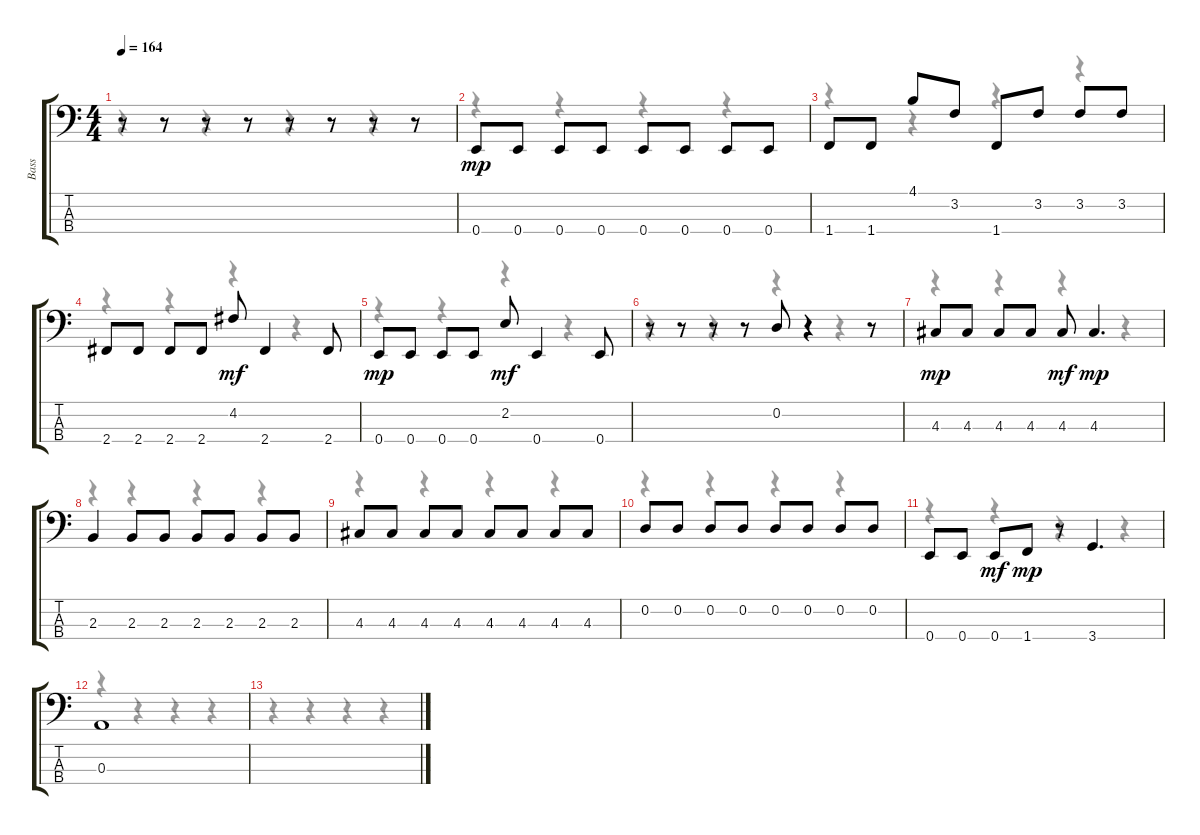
\track ("Bass" "Bass") {instrument electricbassfinger}
\staff {score tabs}
\tuning (G2 D2 A1 E1) {hide}
\voice
\ts (4 4)
\tempo 164
\clef f4
\ks c
r.8{dy mp} r.8 r.8 r.8 r.8 r.8 r.8 r.8 |
0.4.8 0.4.8 0.4.8 0.4.8 0.4.8 0.4.8 0.4.8 0.4.8 |
1.4.8 1.4.8 4.1.8 3.2.8 1.4.8 3.2.8 3.2.8 3.2.8 |
2.4.8 2.4.8 2.4.8 2.4.8 4.2.8{dy mf} 2.4.4 2.4.8 |
0.4.8{dy mp} 0.4.8 0.4.8 0.4.8 2.2.8{dy mf} 0.4.4 0.4.8 |
r.8 r.8 r.8 r.8 0.2.8 r.4 r.8 |
4.3.8{dy mp} 4.3.8 4.3.8 4.3.8 4.3.8{dy mf} 4.3.4{d dy mp} |
2.3.4 2.3.8 2.3.8 2.3.8 2.3.8 2.3.8 2.3.8 |
4.3.8 4.3.8 4.3.8 4.3.8 4.3.8 4.3.8 4.3.8 4.3.8 |
0.2.8 0.2.8 0.2.8 0.2.8 0.2.8 0.2.8 0.2.8 0.2.8 |
0.4.8 0.4.8 0.4.8{dy mf} 1.4.8{dy mp} r.8 3.4.4{d} |
0.3.1 |
\voice
\clef f4
\ottava regular
\simile none
\ks c
r.4{dy f} r.4 r.4 r.4 |
r.4 r.4 r.4 r.4 |
r.4 r.4 r.4 r.4 |
r.4 r.4 r.4 r.4 |
r.4 r.4 r.4 r.4 |
r.4 r.4 r.4 r.4 |
r.4 r.4 r.4 r.4 |
r.4 r.4 r.4 r.4 |
r.4 r.4 r.4 r.4 |
r.4 r.4 r.4 r.4 |
r.4 r.4 r.4 r.4 |
r.4 r.4 r.4 r.4 |
r.4 r.4 r.4 r.4
